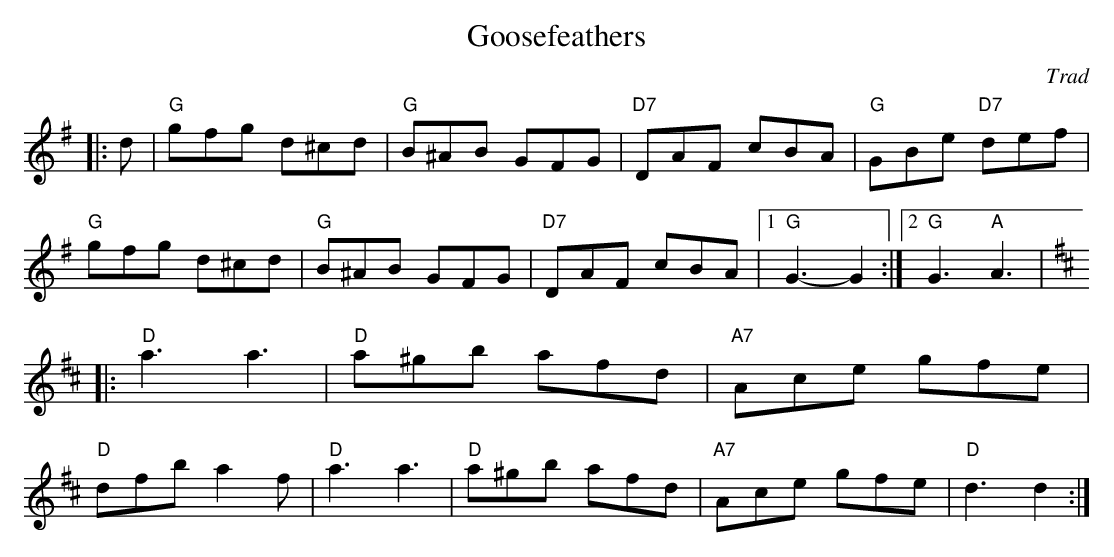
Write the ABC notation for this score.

X:1
T:Goosefeathers
C:Trad
L:1/8
E:12
K:G
|:d|"G"gfg d^cd|"G"B^AB GFG|"D7"DAF cBA|"G"GBe "D7"def|"G"gfg d^cd|\
"G"B^AB GFG|"D7"DAF cBA|1 "G"G3-G2:|2 "G"G3 "A"A3|\
K:D
|:"D"a3 a3|"D"a^gb afd|"A7"Ace gfe|"D"dfb a2 f|"D"a3 a3|"D"a^gb afd|\
"A7"Ace gfe|"D"d3 d2:|**
